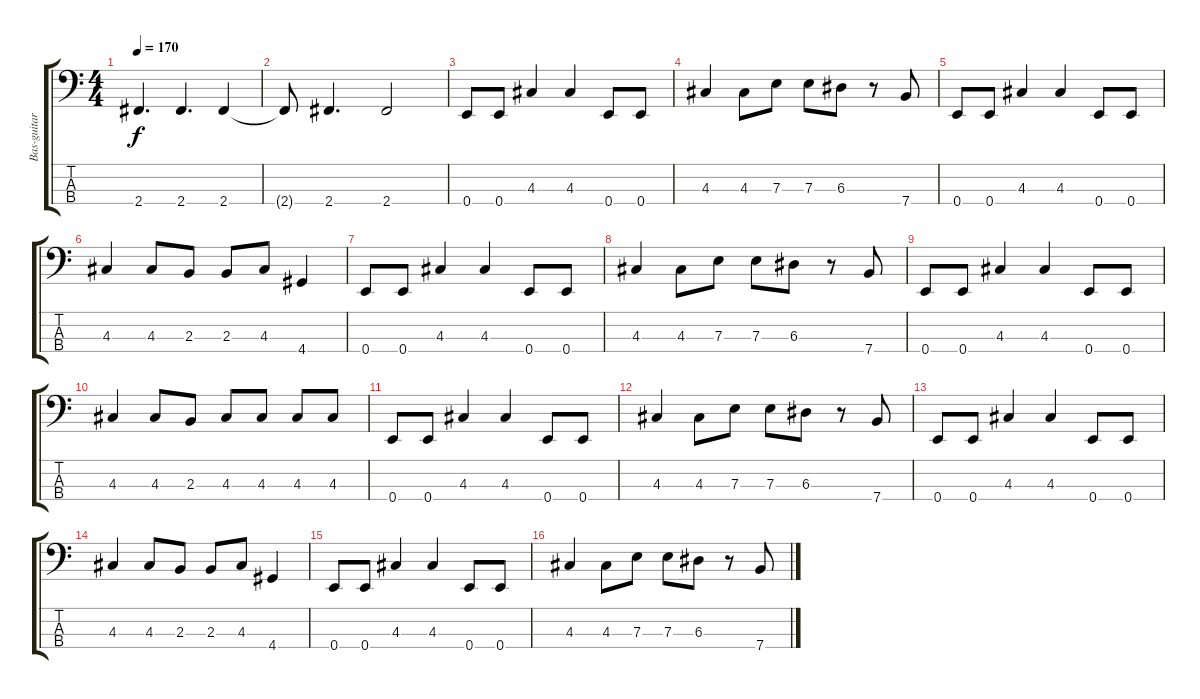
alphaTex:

\track ("Bas-guitar" "Bas-guitar") {instrument electricbassfinger}
\staff {score tabs}
\tuning (G2 D2 A1 E1) {hide}
\ts (4 4)
\tempo 170
\clef f4
\ks c
2.4.4{d dy f} 2.4.4{d} 2.4.4 |
2.4{t}.8 2.4.4{d} 2.4.2 |
0.4.8 0.4.8 4.3.4 4.3.4 0.4.8 0.4.8 |
4.3.4 4.3.8 7.3.8 7.3.8 6.3.8 r.8 7.4.8 |
0.4.8 0.4.8 4.3.4 4.3.4 0.4.8 0.4.8 |
4.3.4 4.3.8 2.3.8 2.3.8 4.3.8 4.4.4 |
0.4.8 0.4.8 4.3.4 4.3.4 0.4.8 0.4.8 |
4.3.4 4.3.8 7.3.8 7.3.8 6.3.8 r.8 7.4.8 |
0.4.8 0.4.8 4.3.4 4.3.4 0.4.8 0.4.8 |
4.3.4 4.3.8 2.3.8 4.3.8 4.3.8 4.3.8 4.3.8 |
0.4.8 0.4.8 4.3.4 4.3.4 0.4.8 0.4.8 |
4.3.4 4.3.8 7.3.8 7.3.8 6.3.8 r.8 7.4.8 |
0.4.8 0.4.8 4.3.4 4.3.4 0.4.8 0.4.8 |
4.3.4 4.3.8 2.3.8 2.3.8 4.3.8 4.4.4 |
0.4.8 0.4.8 4.3.4 4.3.4 0.4.8 0.4.8 |
4.3.4 4.3.8 7.3.8 7.3.8 6.3.8 r.8 7.4.8
